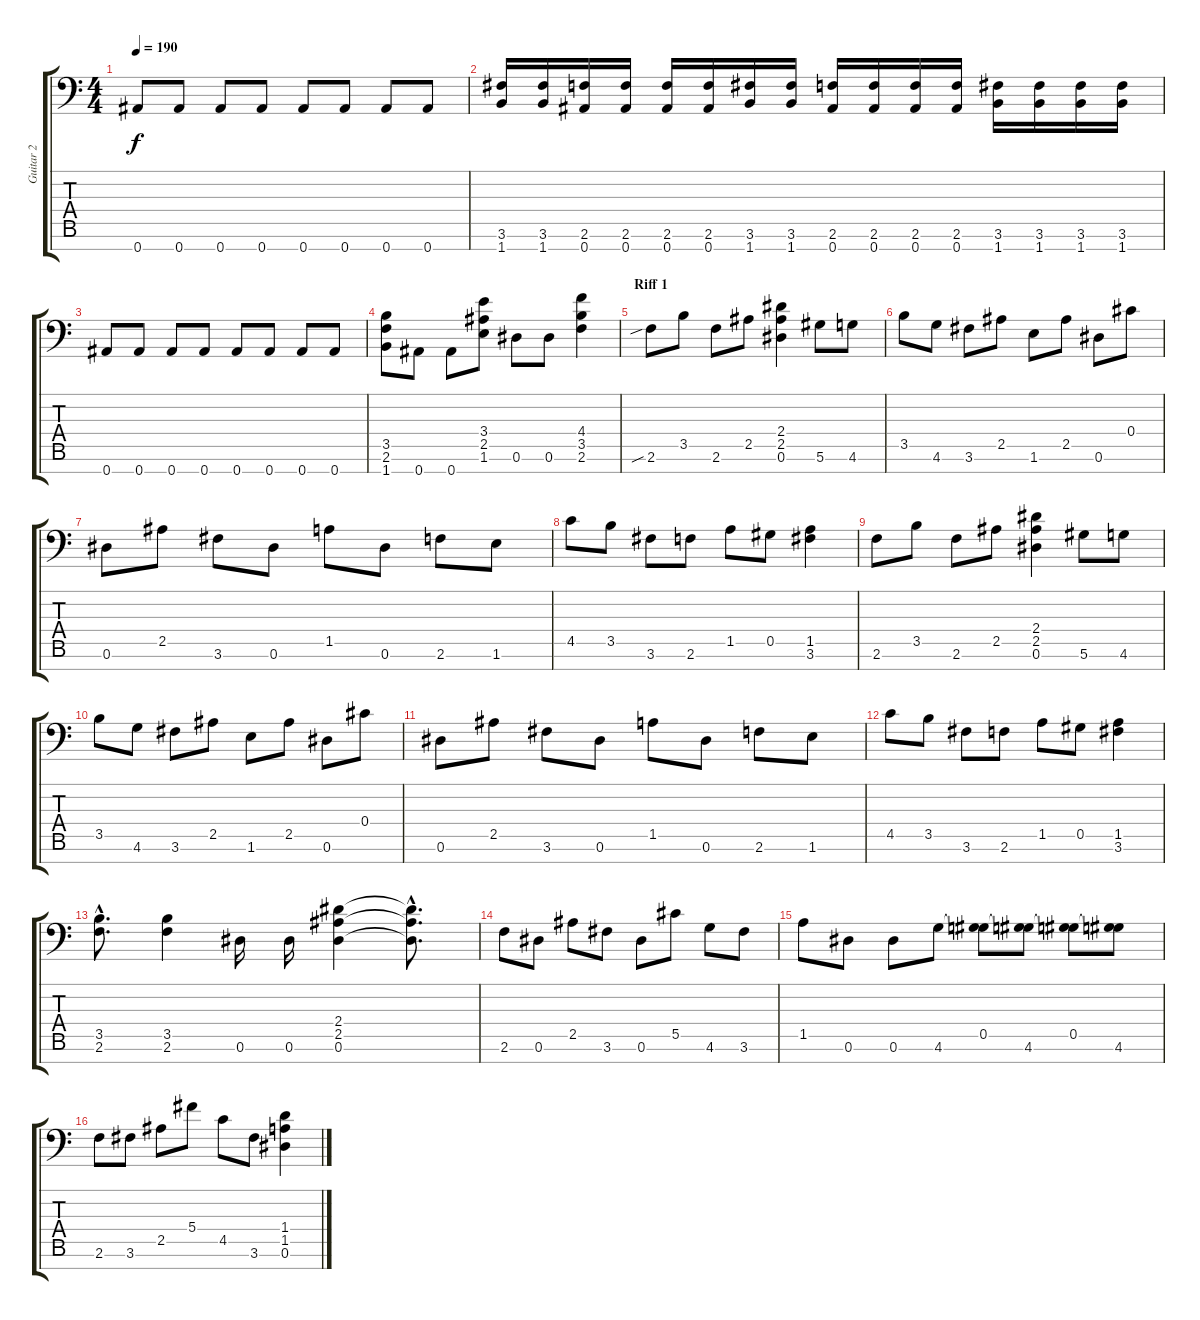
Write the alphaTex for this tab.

\track ("Guitar 2" "Guitar 2") {instrument acousticguitarsteel}
\staff {score tabs}
\tuning (Eb4 Bb3 Gb3 Db3 Ab2 Eb2 Bb1) {hide}
\ts (4 4)
\tempo 190
\clef f4
\ks c
0.7.8{dy f} 0.7.8 0.7.8 0.7.8 0.7.8 0.7.8 0.7.8 0.7.8 |
(3.6 1.7).16 (3.6 1.7).16 (2.6 0.7).16 (2.6 0.7).16 (2.6 0.7).16 (2.6 0.7).16 (3.6 1.7).16 (3.6 1.7).16 (2.6 0.7).16 (2.6 0.7).16 (2.6 0.7).16 (2.6 0.7).16 (3.6 1.7).16 (3.6 1.7).16 (3.6 1.7).16 (3.6 1.7).16 |
0.7.8 0.7.8 0.7.8 0.7.8 0.7.8 0.7.8 0.7.8 0.7.8 |
(3.5 2.6 1.7).8 0.7.8 0.7.8 (3.4 2.5 1.6).8 0.6.8 0.6.8 (4.4 3.5 2.6).4 |
\section ("" "Riff 1")
2.6{sib}.8 3.5.8 2.6.8 2.5.8 (2.4 2.5 0.6).4 5.6.8 4.6.8 |
3.5.8 4.6.8 3.6.8 2.5.8 1.6.8 2.5.8 0.6.8 0.4.8 |
0.6.8 2.5.8 3.6.8 0.6.8 1.5.8 0.6.8 2.6.8 1.6.8 |
4.5.8 3.5.8 3.6.8 2.6.8 1.5.8 0.5.8 (1.5 3.6).4 |
2.6.8 3.5.8 2.6.8 2.5.8 (2.4 2.5 0.6).4 5.6.8 4.6.8 |
3.5.8 4.6.8 3.6.8 2.5.8 1.6.8 2.5.8 0.6.8 0.4.8 |
0.6.8 2.5.8 3.6.8 0.6.8 1.5.8 0.6.8 2.6.8 1.6.8 |
4.5.8 3.5.8 3.6.8 2.6.8 1.5.8 0.5.8 (1.5 3.6).4 |
(3.5{hac} 2.6{hac}).8{d} (3.5 2.6).4 0.6.16 0.6.16 (2.4 2.5 0.6).4 (2.4{hac t} 2.5{hac t} 0.6{hac t}).8{d} |
2.6.8 0.6.8 2.5.8 3.6.8 0.6.8 5.5.8 4.6.8 3.6.8 |
1.5.8 0.6.8 0.6.8 4.6.8 (0.5 4.6{t}).8 (0.5{t} 4.6).8 (0.5 4.6{t}).8 (0.5{t} 4.6).8 |
2.6.8 3.6.8 2.5.8 5.4.8 4.5.8 3.6.8 (1.4 1.5 0.6).4
